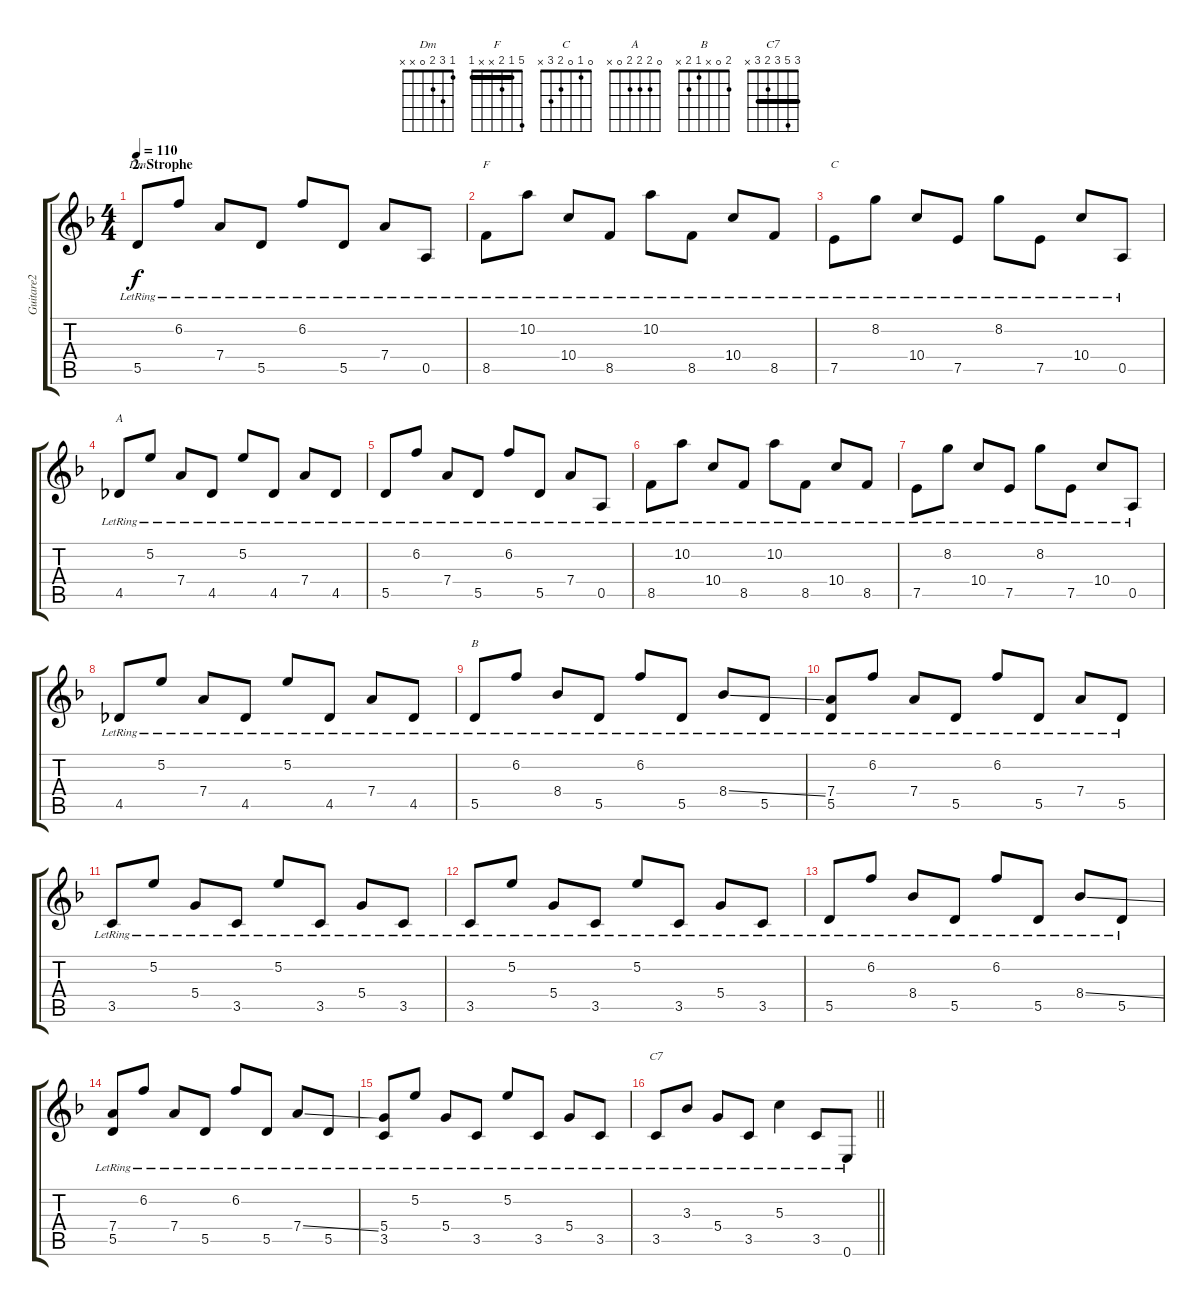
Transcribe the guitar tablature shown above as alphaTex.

\track ("Guitare2" "Guitare2") {instrument acousticguitarsteel}
\staff {score tabs}
\tuning (E4 B3 G3 D3 A2 E2) {hide}
\chord ("Dm" 1 3 2 0 x x)
\chord ("F" 5 1 2 x x 1) {barre 1}
\chord ("C" 0 1 0 2 3 x)
\chord ("A" 0 2 2 2 0 x)
\chord ("B" 2 0 x 1 2 x)
\chord ("C7" 3 5 3 2 3 x) {barre 3}
\ts (4 4)
\section ("" "2. Strophe")
\tempo 110
\clef g2
\ks f
5.5{lr}.8{ch "Dm" dy f} 6.2{lr}.8 7.4{lr}.8 5.5{lr}.8 6.2{lr}.8 5.5{lr}.8 7.4{lr}.8 0.5{lr}.8 |
8.5{lr}.8{ch "F"} 10.2{lr}.8 10.4{lr}.8 8.5{lr}.8 10.2{lr}.8 8.5{lr}.8 10.4{lr}.8 8.5{lr}.8 |
7.5{lr}.8{ch "C"} 8.2{lr}.8 10.4{lr}.8 7.5{lr}.8 8.2{lr}.8 7.5{lr}.8 10.4{lr}.8 0.5{lr}.8 |
4.5{lr}.8{ch "A"} 5.2{lr}.8 7.4{lr}.8 4.5{lr}.8 5.2{lr}.8 4.5{lr}.8 7.4{lr}.8 4.5{lr}.8 |
5.5{lr}.8 6.2{lr}.8 7.4{lr}.8 5.5{lr}.8 6.2{lr}.8 5.5{lr}.8 7.4{lr}.8 0.5{lr}.8 |
8.5{lr}.8 10.2{lr}.8 10.4{lr}.8 8.5{lr}.8 10.2{lr}.8 8.5{lr}.8 10.4{lr}.8 8.5{lr}.8 |
7.5{lr}.8 8.2{lr}.8 10.4{lr}.8 7.5{lr}.8 8.2{lr}.8 7.5{lr}.8 10.4{lr}.8 0.5{lr}.8 |
4.5{lr}.8 5.2{lr}.8 7.4{lr}.8 4.5{lr}.8 5.2{lr}.8 4.5{lr}.8 7.4{lr}.8 4.5{lr}.8 |
5.5{lr}.8{ch "B"} 6.2{lr}.8 8.4{lr}.8 5.5{lr}.8 6.2{lr}.8 5.5{lr}.8 8.4{ss lr}.8 5.5{lr}.8 |
(7.4{lr} 5.5{lr}).8 6.2{lr}.8 7.4{lr}.8 5.5{lr}.8 6.2{lr}.8 5.5{lr}.8 7.4{lr}.8 5.5{lr}.8 |
3.5{lr}.8 5.2{lr}.8 5.4{lr}.8 3.5{lr}.8 5.2{lr}.8 3.5{lr}.8 5.4{lr}.8 3.5{lr}.8 |
3.5{lr}.8 5.2{lr}.8 5.4{lr}.8 3.5{lr}.8 5.2{lr}.8 3.5{lr}.8 5.4{lr}.8 3.5{lr}.8 |
5.5{lr}.8 6.2{lr}.8 8.4{lr}.8 5.5{lr}.8 6.2{lr}.8 5.5{lr}.8 8.4{ss lr}.8 5.5{lr}.8 |
(7.4{lr} 5.5{lr}).8 6.2{lr}.8 7.4{lr}.8 5.5{lr}.8 6.2{lr}.8 5.5{lr}.8 7.4{ss lr}.8 5.5{lr}.8 |
(5.4{lr} 3.5{lr}).8 5.2{lr}.8 5.4{lr}.8 3.5{lr}.8 5.2{lr}.8 3.5{lr}.8 5.4{lr}.8 3.5{lr}.8 |
\barLineRight lightlight
3.5{lr}.8{ch "C7"} 3.3{lr}.8 5.4{lr}.8 3.5{lr}.8 5.3{lr}.4 3.5{lr}.8 0.6{lr}.8
